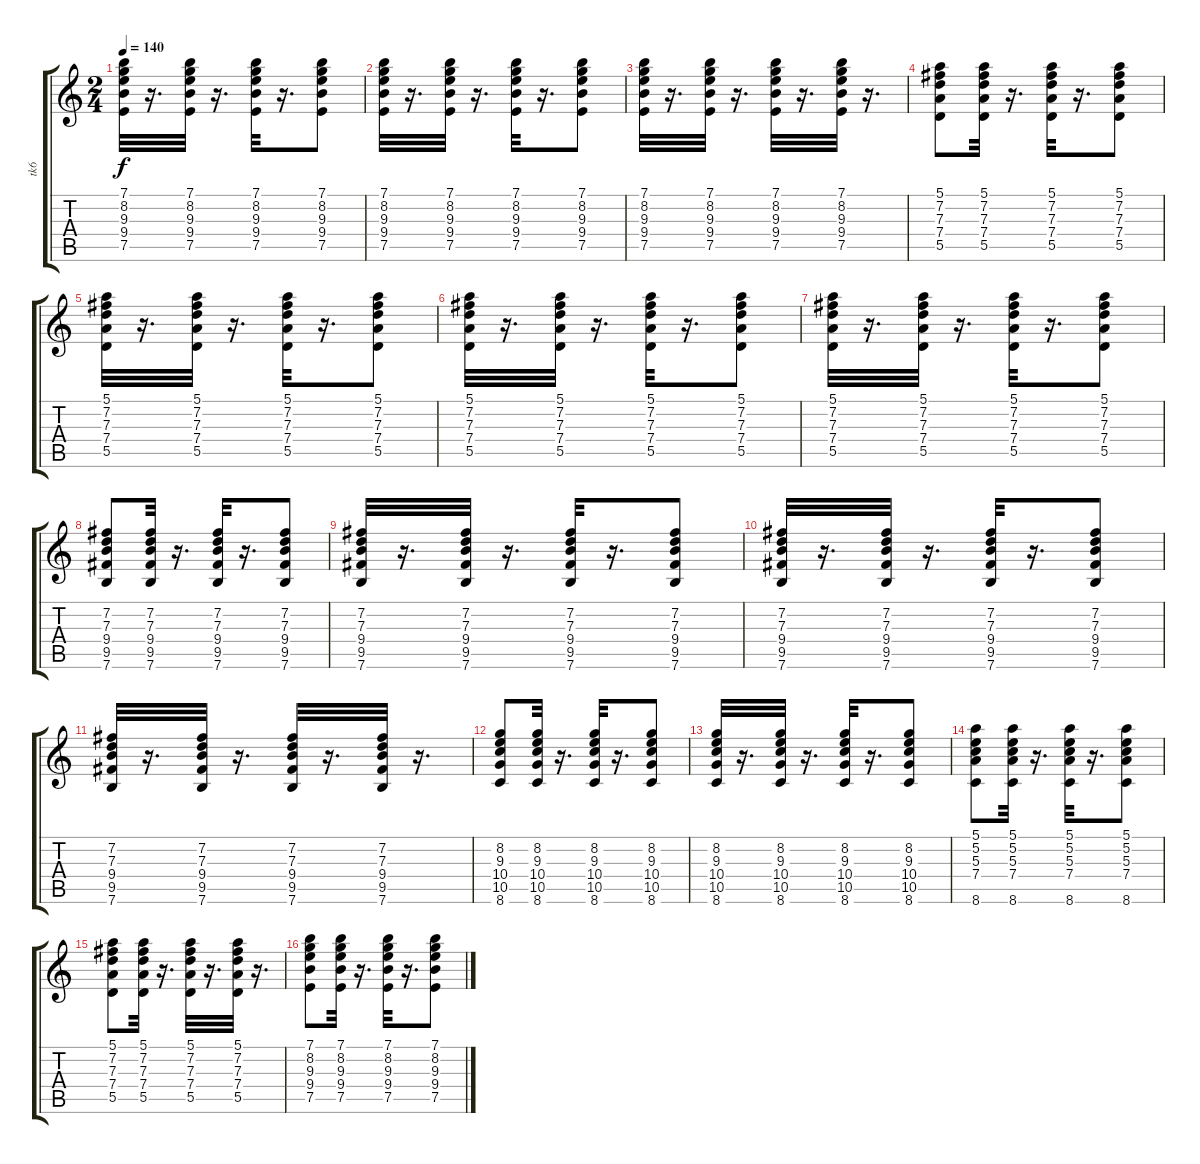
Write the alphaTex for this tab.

\track ("tk6" "tk6") {instrument acousticguitarsteel}
\staff {score tabs}
\tuning (E4 B3 G3 D3 A2 E2) {hide}
\ts (2 4)
\tempo 140
\clef g2
\ks c
(7.1 8.2 9.3 9.4 7.5).32{dy f} r.16{d} (7.1 8.2 9.3 9.4 7.5).32 r.16{d} (7.1 8.2 9.3 9.4 7.5).32 r.16{d} (7.1 8.2 9.3 9.4 7.5).8 |
(7.1 8.2 9.3 9.4 7.5).32 r.16{d} (7.1 8.2 9.3 9.4 7.5).32 r.16{d} (7.1 8.2 9.3 9.4 7.5).32 r.16{d} (7.1 8.2 9.3 9.4 7.5).8 |
(7.1 8.2 9.3 9.4 7.5).32 r.16{d} (7.1 8.2 9.3 9.4 7.5).32 r.16{d} (7.1 8.2 9.3 9.4 7.5).32 r.16{d} (7.1 8.2 9.3 9.4 7.5).32 r.16{d} |
(5.1 7.2 7.3 7.4 5.5).8 (5.1 7.2 7.3 7.4 5.5).32 r.16{d} (5.1 7.2 7.3 7.4 5.5).32 r.16{d} (5.1 7.2 7.3 7.4 5.5).8 |
(5.1 7.2 7.3 7.4 5.5).32 r.16{d} (5.1 7.2 7.3 7.4 5.5).32 r.16{d} (5.1 7.2 7.3 7.4 5.5).32 r.16{d} (5.1 7.2 7.3 7.4 5.5).8 |
(5.1 7.2 7.3 7.4 5.5).32 r.16{d} (5.1 7.2 7.3 7.4 5.5).32 r.16{d} (5.1 7.2 7.3 7.4 5.5).32 r.16{d} (5.1 7.2 7.3 7.4 5.5).8 |
(5.1 7.2 7.3 7.4 5.5).32 r.16{d} (5.1 7.2 7.3 7.4 5.5).32 r.16{d} (5.1 7.2 7.3 7.4 5.5).32 r.16{d} (5.1 7.2 7.3 7.4 5.5).8 |
(7.2 7.3 9.4 9.5 7.6).8 (7.2 7.3 9.4 9.5 7.6).32 r.16{d} (7.2 7.3 9.4 9.5 7.6).32 r.16{d} (7.2 7.3 9.4 9.5 7.6).8 |
(7.2 7.3 9.4 9.5 7.6).32 r.16{d} (7.2 7.3 9.4 9.5 7.6).32 r.16{d} (7.2 7.3 9.4 9.5 7.6).32 r.16{d} (7.2 7.3 9.4 9.5 7.6).8 |
(7.2 7.3 9.4 9.5 7.6).32 r.16{d} (7.2 7.3 9.4 9.5 7.6).32 r.16{d} (7.2 7.3 9.4 9.5 7.6).32 r.16{d} (7.2 7.3 9.4 9.5 7.6).8 |
(7.2 7.3 9.4 9.5 7.6).32 r.16{d} (7.2 7.3 9.4 9.5 7.6).32 r.16{d} (7.2 7.3 9.4 9.5 7.6).32 r.16{d} (7.2 7.3 9.4 9.5 7.6).32 r.16{d} |
(8.2 9.3 10.4 10.5 8.6).8 (8.2 9.3 10.4 10.5 8.6).32 r.16{d} (8.2 9.3 10.4 10.5 8.6).32 r.16{d} (8.2 9.3 10.4 10.5 8.6).8 |
(8.2 9.3 10.4 10.5 8.6).32 r.16{d} (8.2 9.3 10.4 10.5 8.6).32 r.16{d} (8.2 9.3 10.4 10.5 8.6).32 r.16{d} (8.2 9.3 10.4 10.5 8.6).8 |
(5.1 5.2 5.3 7.4 8.6).8 (5.1 5.2 5.3 7.4 8.6).32 r.16{d} (5.1 5.2 5.3 7.4 8.6).32 r.16{d} (5.1 5.2 5.3 7.4 8.6).8 |
(5.1 7.2 7.3 7.4 5.5).8 (5.1 7.2 7.3 7.4 5.5).32 r.16{d} (5.1 7.2 7.3 7.4 5.5).32 r.16{d} (5.1 7.2 7.3 7.4 5.5).32 r.16{d} |
(7.1 8.2 9.3 9.4 7.5).8 (7.1 8.2 9.3 9.4 7.5).32 r.16{d} (7.1 8.2 9.3 9.4 7.5).32 r.16{d} (7.1 8.2 9.3 9.4 7.5).8
